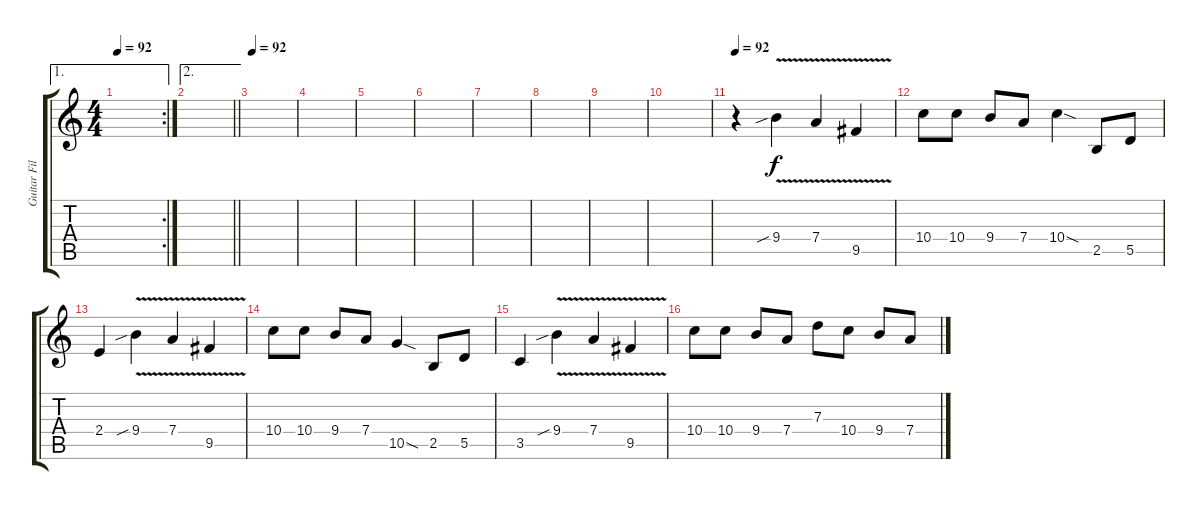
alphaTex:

\track ("Guitar Fills 2" "Guitar Fil") {instrument distortionguitar}
\staff {score tabs}
\tuning (E4 B3 G3 D3 A2 E2) {hide}
\ae 1
\rc 2
\ts (4 4)
\tempo 92
\clef g2
\ks c
|
\ae 2
\barLineRight lightlight
|
\tempo 92
|
|
|
|
|
|
|
|
\tempo 92
r.4{volume 14} 9.4{v sib}.4 7.4{v}.4 9.5{v}.4 |
10.4.8 10.4.8 9.4.8 7.4.8 10.4{sod}.4 2.5.8 5.5.8 |
2.4.4 9.4{v sib}.4 7.4{v}.4 9.5{v}.4 |
10.4.8 10.4.8 9.4.8 7.4.8 10.5{sod}.4 2.5.8 5.5.8 |
3.5.4 9.4{v sib}.4 7.4{v}.4 9.5{v}.4 |
10.4.8 10.4.8 9.4.8 7.4.8 7.3.8 10.4.8 9.4.8 7.4.8
